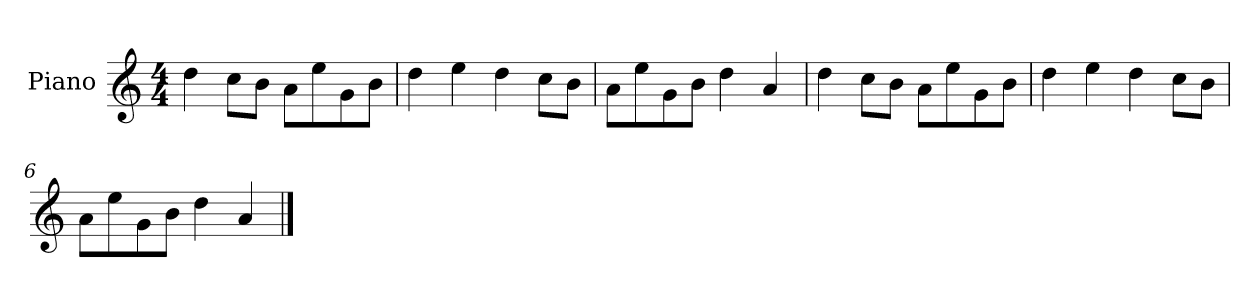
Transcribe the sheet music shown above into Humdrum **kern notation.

**kern
*part1
*staff1
*I"Piano
*I'P-no
*clefG2
*k[]
*M4/4
*MM90
=1
4dd\
8cc\L
8b\J
8a\L
8ee\
8g\
8b\J
=2
4dd\
4ee\
4dd\
8cc\L
8b\J
=3
8a\L
8ee\
8g\
8b\J
4dd\
4a/
=4
4dd\
8cc\L
8b\J
8a\L
8ee\
8g\
8b\J
=5
4dd\
4ee\
4dd\
8cc\L
8b\J
=6
8a\L
8ee\
8g\
8b\J
4dd\
4a/
==
*-
